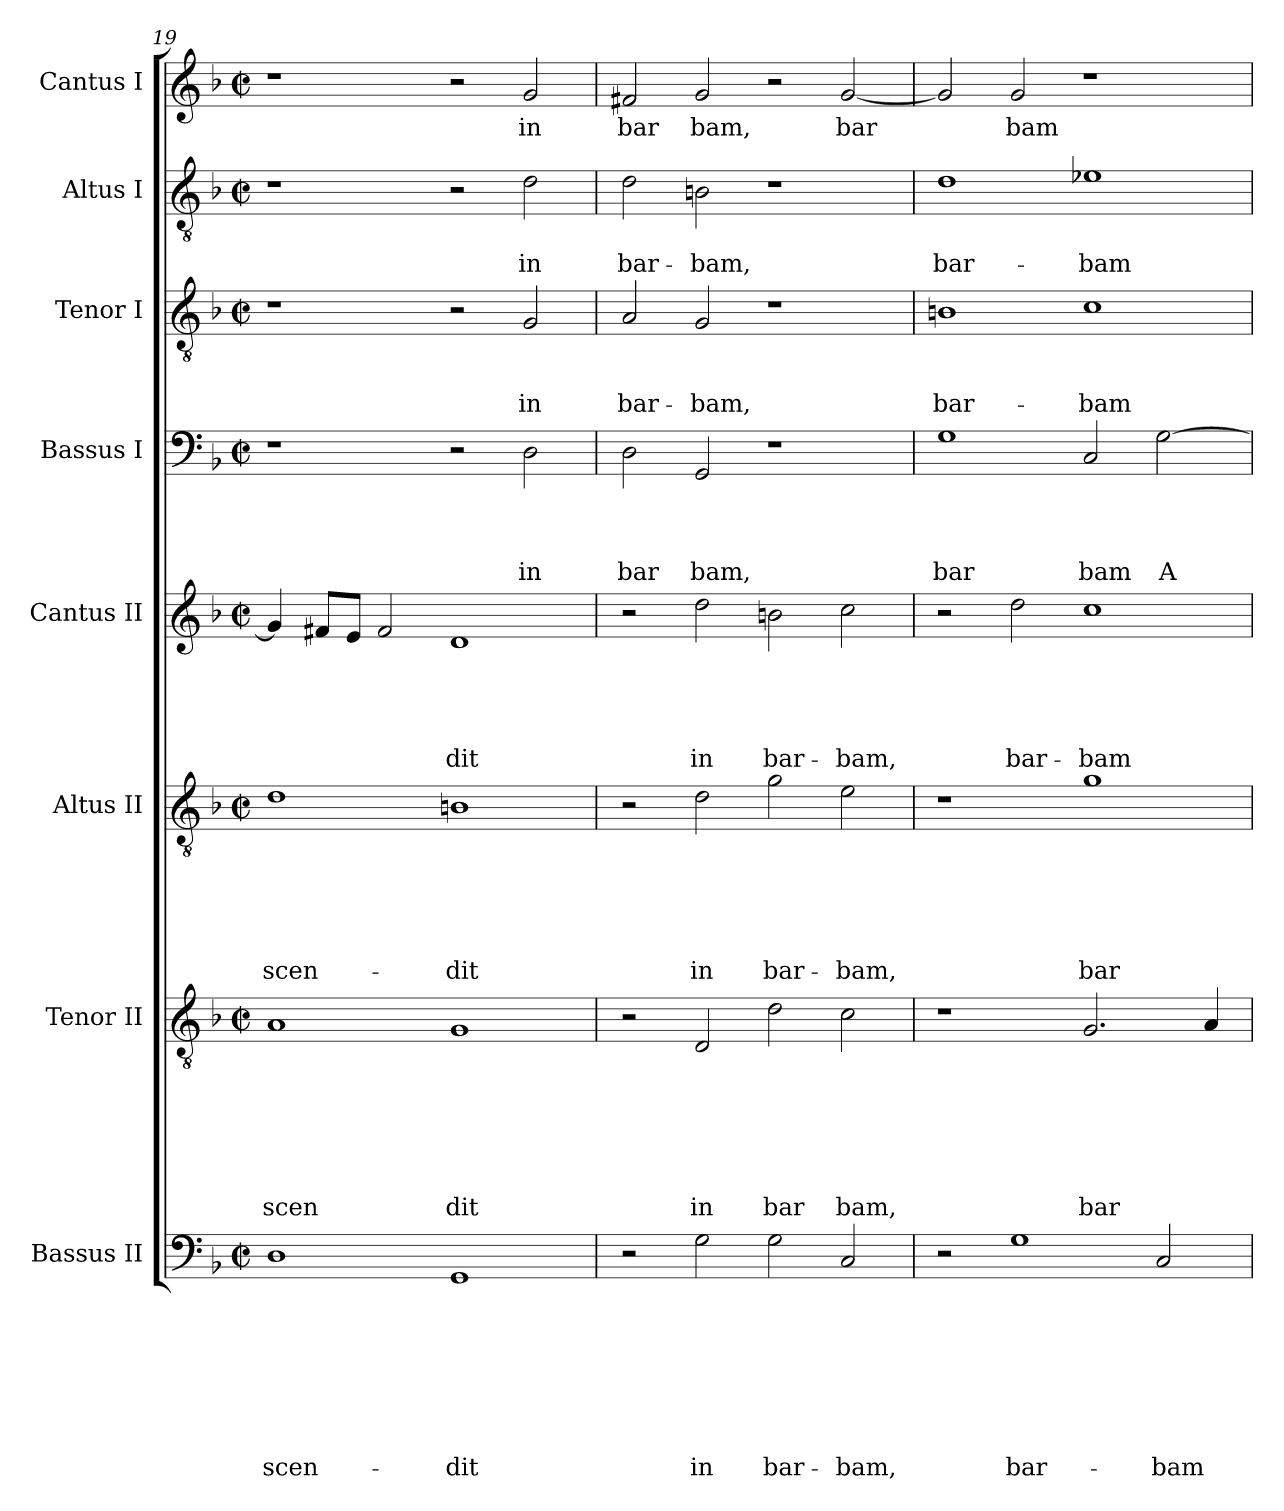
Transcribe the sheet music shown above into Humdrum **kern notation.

**kern	**text	**text	**text	**text	**text	**text	**text	**text	**kern	**text	**text	**text	**text	**text	**text	**text	**kern	**text	**text	**text	**text	**text	**text	**kern	**text	**text	**text	**text	**text	**kern	**text	**text	**text	**text	**kern	**text	**text	**text	**kern	**text	**text	**kern	**text
*part8	*part8	*part8	*part8	*part8	*part8	*part8	*part8	*part8	*part7	*part7	*part7	*part7	*part7	*part7	*part7	*part7	*part6	*part6	*part6	*part6	*part6	*part6	*part6	*part5	*part5	*part5	*part5	*part5	*part5	*part4	*part4	*part4	*part4	*part4	*part3	*part3	*part3	*part3	*part2	*part2	*part2	*part1	*part1
*staff8	*staff8	*staff8	*staff8	*staff8	*staff8	*staff8	*staff8	*staff8	*staff7	*staff7	*staff7	*staff7	*staff7	*staff7	*staff7	*staff7	*staff6	*staff6	*staff6	*staff6	*staff6	*staff6	*staff6	*staff5	*staff5	*staff5	*staff5	*staff5	*staff5	*staff4	*staff4	*staff4	*staff4	*staff4	*staff3	*staff3	*staff3	*staff3	*staff2	*staff2	*staff2	*staff1	*staff1
*I"Bassus II	*	*	*	*	*	*	*	*	*I"Tenor II	*	*	*	*	*	*	*	*I"Altus II	*	*	*	*	*	*	*I"Cantus II	*	*	*	*	*	*I"Bassus I	*	*	*	*	*I"Tenor I	*	*	*	*I"Altus I	*	*	*I"Cantus I	*
*clefF4	*	*	*	*	*	*	*	*	*clefGv2	*	*	*	*	*	*	*	*clefGv2	*	*	*	*	*	*	*clefG2	*	*	*	*	*	*clefF4	*	*	*	*	*clefGv2	*	*	*	*clefGv2	*	*	*clefG2	*
*k[b-]	*	*	*	*	*	*	*	*	*k[b-]	*	*	*	*	*	*	*	*k[b-]	*	*	*	*	*	*	*k[b-]	*	*	*	*	*	*k[b-]	*	*	*	*	*k[b-]	*	*	*	*k[b-]	*	*	*k[b-]	*
*F:	*	*	*	*	*	*	*	*	*F:	*	*	*	*	*	*	*	*F:	*	*	*	*	*	*	*F:	*	*	*	*	*	*F:	*	*	*	*	*F:	*	*	*	*F:	*	*	*F:	*
*M2/2	*	*	*	*	*	*	*	*	*M2/2	*	*	*	*	*	*	*	*M2/2	*	*	*	*	*	*	*M2/2	*	*	*	*	*	*M2/2	*	*	*	*	*M2/2	*	*	*	*M2/2	*	*	*M2/2	*
*met(c|)	*	*	*	*	*	*	*	*	*met(c|)	*	*	*	*	*	*	*	*met(c|)	*	*	*	*	*	*	*met(c|)	*	*	*	*	*	*met(c|)	*	*	*	*	*met(c|)	*	*	*	*met(c|)	*	*	*met(c|)	*
=19	=19	=19	=19	=19	=19	=19	=19	=19	=19	=19	=19	=19	=19	=19	=19	=19	=19	=19	=19	=19	=19	=19	=19	=19	=19	=19	=19	=19	=19	=19	=19	=19	=19	=19	=19	=19	=19	=19	=19	=19	=19	=19	=19
!	!	!	!	!	!	!	!	!LO:LY:b	!	!	!	!	!	!	!	!LO:LY:b	!	!	!	!	!	!	!LO:LY:b	!	!	!	!	!	!	!	!	!	!	!	!	!	!	!	!	!	!	!	!
1D	.	.	.	.	.	.	.	-scen-	1A	.	.	.	.	.	.	scen	1d	.	.	.	.	.	-scen-	4g/]	.	.	.	.	.	1r	.	.	.	.	1r	.	.	.	1r	.	.	1r	.
.	.	.	.	.	.	.	.	.	.	.	.	.	.	.	.	.	.	.	.	.	.	.	.	8f#/L	.	.	.	.	.	.	.	.	.	.	.	.	.	.	.	.	.	.	.
.	.	.	.	.	.	.	.	.	.	.	.	.	.	.	.	.	.	.	.	.	.	.	.	8e/J	.	.	.	.	.	.	.	.	.	.	.	.	.	.	.	.	.	.	.
.	.	.	.	.	.	.	.	.	.	.	.	.	.	.	.	.	.	.	.	.	.	.	.	2f#/	.	.	.	.	.	.	.	.	.	.	.	.	.	.	.	.	.	.	.
!	!	!	!	!	!	!	!	!LO:LY:b	!	!	!	!	!	!	!	!LO:LY:b	!	!	!	!	!	!	!LO:LY:b	!	!	!	!	!	!LO:LY:b	!	!	!	!	!	!	!	!	!	!	!	!	!	!
1GG	.	.	.	.	.	.	.	-dit	1G	.	.	.	.	.	.	dit	1Bn	.	.	.	.	.	-dit	1d	.	.	.	.	-dit	2r	.	.	.	.	2r	.	.	.	2r	.	.	2r	.
!	!	!	!	!	!	!	!	!	!	!	!	!	!	!	!	!	!	!	!	!	!	!	!	!	!	!	!	!	!	!	!	!	!	!LO:LY:b	!	!	!	!LO:LY:b	!	!	!LO:LY:b	!	!LO:LY:b
.	.	.	.	.	.	.	.	.	.	.	.	.	.	.	.	.	.	.	.	.	.	.	.	.	.	.	.	.	.	2D\	.	.	.	in	2G/	.	.	in	2d\	.	in	2g/	in
=20	=20	=20	=20	=20	=20	=20	=20	=20	=20	=20	=20	=20	=20	=20	=20	=20	=20	=20	=20	=20	=20	=20	=20	=20	=20	=20	=20	=20	=20	=20	=20	=20	=20	=20	=20	=20	=20	=20	=20	=20	=20	=20	=20
!	!	!	!	!	!	!	!	!	!	!	!	!	!	!	!	!	!	!	!	!	!	!	!	!	!	!	!	!	!	!	!	!	!	!LO:LY:b	!	!	!	!LO:LY:b	!	!	!LO:LY:b	!	!LO:LY:b
2r	.	.	.	.	.	.	.	.	2r	.	.	.	.	.	.	.	2r	.	.	.	.	.	.	2r	.	.	.	.	.	2D\	.	.	.	bar	2A/	.	.	bar-	2d\	.	bar-	2f#X/	bar
!	!	!	!	!	!	!	!	!LO:LY:b	!	!	!	!	!	!	!	!LO:LY:b	!	!	!	!	!	!	!LO:LY:b	!	!	!	!	!	!LO:LY:b	!	!	!	!	!LO:LY:b	!	!	!	!LO:LY:b	!	!	!LO:LY:b	!	!LO:LY:b
2G\	.	.	.	.	.	.	.	in	2D/	.	.	.	.	.	.	in	2d\	.	.	.	.	.	in	2dd\	.	.	.	.	in	2GG/	.	.	.	bam,	2G/	.	.	-bam,	2Bn\	.	-bam,	2g/	bam,
!	!	!	!	!	!	!	!	!LO:LY:b	!	!	!	!	!	!	!	!LO:LY:b	!	!	!	!	!	!	!LO:LY:b	!	!	!	!	!	!LO:LY:b	!	!	!	!	!	!	!	!	!	!	!	!	!	!
2G\	.	.	.	.	.	.	.	bar-	2d\	.	.	.	.	.	.	bar	2g\	.	.	.	.	.	bar-	2bn\	.	.	.	.	bar-	1r	.	.	.	.	1r	.	.	.	1r	.	.	2r	.
!	!	!	!	!	!	!	!	!LO:LY:b	!	!	!	!	!	!	!	!LO:LY:b	!	!	!	!	!	!	!LO:LY:b	!	!	!	!	!	!LO:LY:b	!	!	!	!	!	!	!	!	!	!	!	!	!	!LO:LY:b
2C/	.	.	.	.	.	.	.	-bam,	2c\	.	.	.	.	.	.	bam,	2e\	.	.	.	.	.	-bam,	2cc\	.	.	.	.	-bam,	.	.	.	.	.	.	.	.	.	.	.	.	[<2g/	bar
=21	=21	=21	=21	=21	=21	=21	=21	=21	=21	=21	=21	=21	=21	=21	=21	=21	=21	=21	=21	=21	=21	=21	=21	=21	=21	=21	=21	=21	=21	=21	=21	=21	=21	=21	=21	=21	=21	=21	=21	=21	=21	=21	=21
!	!	!	!	!	!	!	!	!	!	!	!	!	!	!	!	!	!	!	!	!	!	!	!	!	!	!	!	!	!	!	!	!	!	!LO:LY:b	!	!	!	!LO:LY:b	!	!	!LO:LY:b	!	!
2r	.	.	.	.	.	.	.	.	1r	.	.	.	.	.	.	.	1r	.	.	.	.	.	.	2r	.	.	.	.	.	1G	.	.	.	bar	1Bn	.	.	bar-	1d	.	bar-	2g/]	.
!	!	!	!	!	!	!	!	!LO:LY:b	!	!	!	!	!	!	!	!	!	!	!	!	!	!	!	!	!	!	!	!	!LO:LY:b	!	!	!	!	!	!	!	!	!	!	!	!	!	!LO:LY:b
1G	.	.	.	.	.	.	.	bar-	.	.	.	.	.	.	.	.	.	.	.	.	.	.	.	2dd\	.	.	.	.	bar-	.	.	.	.	.	.	.	.	.	.	.	.	2g/	bam
!	!	!	!	!	!	!	!	!	!	!	!	!	!	!	!	!LO:LY:b	!	!	!	!	!	!	!LO:LY:b	!	!	!	!	!	!LO:LY:b	!	!	!	!	!LO:LY:b	!	!	!	!LO:LY:b	!	!	!LO:LY:b	!	!
.	.	.	.	.	.	.	.	.	2.G/	.	.	.	.	.	.	bar	1g	.	.	.	.	.	bar-	1cc	.	.	.	.	-bam	2C/	.	.	.	bam	1c	.	.	-bam	1e-X	.	-bam	1r	.
!	!	!	!	!	!	!	!	!LO:LY:b	!	!	!	!	!	!	!	!	!	!	!	!	!	!	!	!	!	!	!	!	!	!	!	!	!	!LO:LY:b	!	!	!	!	!	!	!	!	!
2C/	.	.	.	.	.	.	.	-bam	.	.	.	.	.	.	.	.	.	.	.	.	.	.	.	.	.	.	.	.	.	[>2G\	.	.	.	A	.	.	.	.	.	.	.	.	.
.	.	.	.	.	.	.	.	.	4A/	.	.	.	.	.	.	.	.	.	.	.	.	.	.	.	.	.	.	.	.	.	.	.	.	.	.	.	.	.	.	.	.	.	.
=	=	=	=	=	=	=	=	=	=	=	=	=	=	=	=	=	=	=	=	=	=	=	=	=	=	=	=	=	=	=	=	=	=	=	=	=	=	=	=	=	=	=	=
*-	*-	*-	*-	*-	*-	*-	*-	*-	*-	*-	*-	*-	*-	*-	*-	*-	*-	*-	*-	*-	*-	*-	*-	*-	*-	*-	*-	*-	*-	*-	*-	*-	*-	*-	*-	*-	*-	*-	*-	*-	*-	*-	*-
